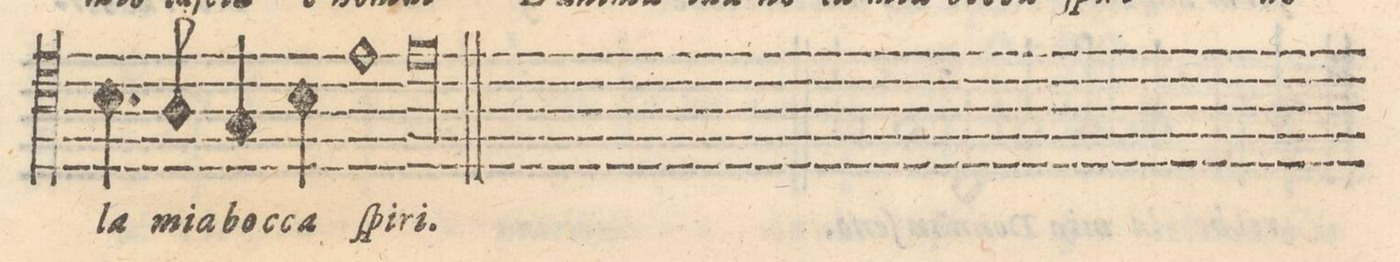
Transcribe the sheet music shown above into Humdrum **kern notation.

**kern	**text
*I"SESTO	*
*clefC4	*
*k[]	*
*met(c)	*
*M2/1	*
4.B\	-la
8A/	mia
4G/	boc-
4B\	-ca
=21-	=21-
1e	ſpi-
0.e	-ri.
=22-	=22-
=-	=-
*-	*-
